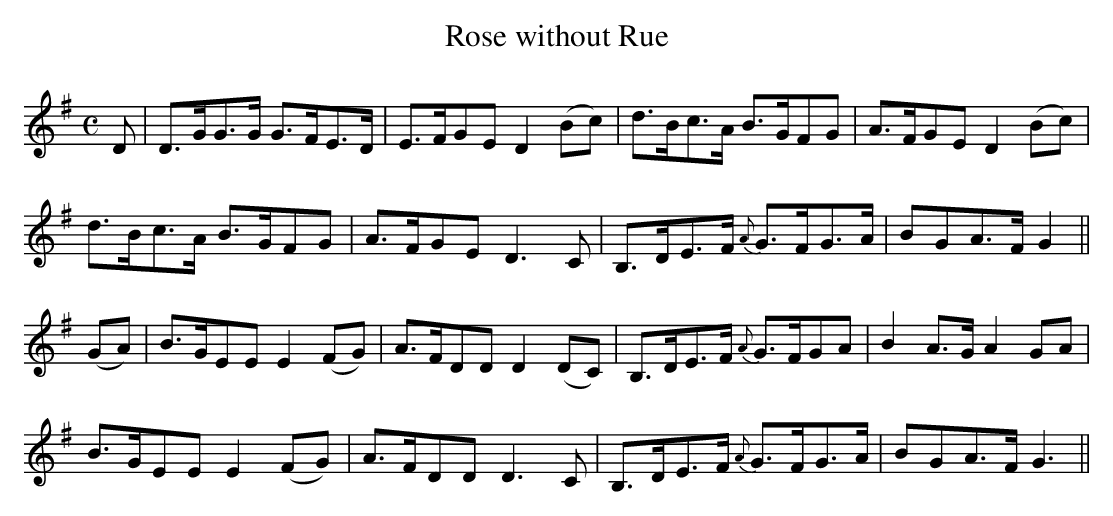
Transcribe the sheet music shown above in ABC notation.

X:1
T: Rose without Rue
M: C
L: 1/8
K: G
D|D>GG>G G>FE>D|E>FGE D2 (Bc)|d>Bc>A B>GFG|A>FGE D2 (Bc)|
d>Bc>A B>GFG|A>FGE D3 C|B,>DE>F {A}G>FG>A|BGA>F G2||
(GA)|B>GEE E2 (FG)|A>FDD D2 (DC)|B,>DE>F {A}G>FGA|B2 A>G A2 GA|
B>GEE E2 (FG)|A>FDD D3 C|B,>DE>F {A}G>FG>A|BGA>F G3||
